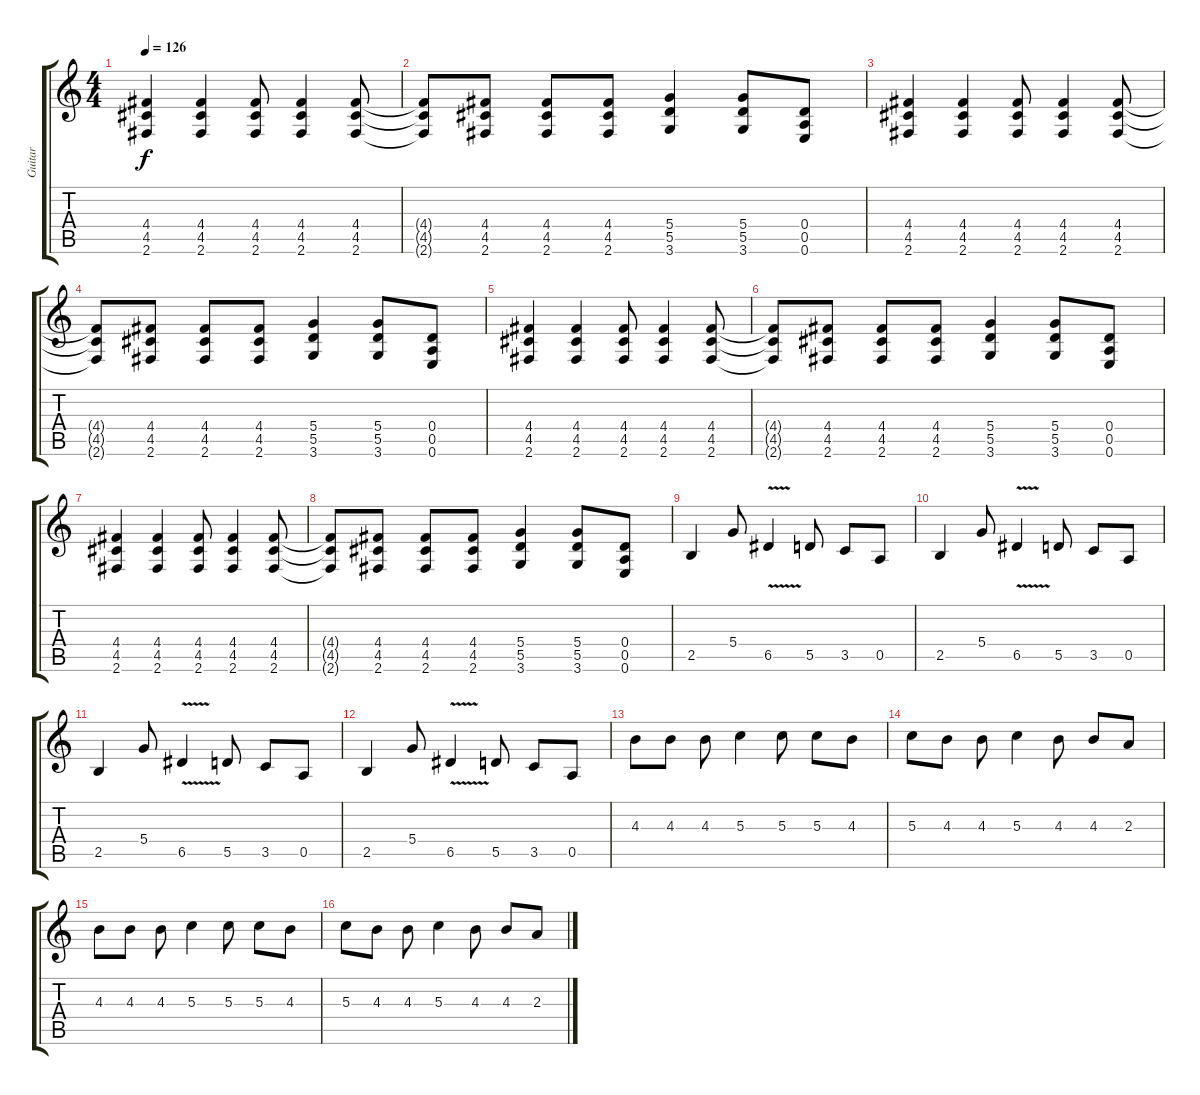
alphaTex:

\track ("Guitar" "Guitar") {instrument distortionguitar}
\staff {score tabs}
\tuning (E4 B3 G3 D3 A2 E2) {hide}
\ts (4 4)
\tempo 126
\clef g2
\ks c
(4.4 4.5 2.6).4{dy f} (4.4 4.5 2.6).4 (4.4 4.5 2.6).8 (4.4 4.5 2.6).4 (4.4 4.5 2.6).8 |
(4.4{t} 4.5{t} 2.6{t}).8 (4.4 4.5 2.6).8 (4.4 4.5 2.6).8 (4.4 4.5 2.6).8 (5.4 5.5 3.6).4 (5.4 5.5 3.6).8 (0.4 0.5 0.6).8 |
(4.4 4.5 2.6).4 (4.4 4.5 2.6).4 (4.4 4.5 2.6).8 (4.4 4.5 2.6).4 (4.4 4.5 2.6).8 |
(4.4{t} 4.5{t} 2.6{t}).8 (4.4 4.5 2.6).8 (4.4 4.5 2.6).8 (4.4 4.5 2.6).8 (5.4 5.5 3.6).4 (5.4 5.5 3.6).8 (0.4 0.5 0.6).8 |
(4.4 4.5 2.6).4 (4.4 4.5 2.6).4 (4.4 4.5 2.6).8 (4.4 4.5 2.6).4 (4.4 4.5 2.6).8 |
(4.4{t} 4.5{t} 2.6{t}).8 (4.4 4.5 2.6).8 (4.4 4.5 2.6).8 (4.4 4.5 2.6).8 (5.4 5.5 3.6).4 (5.4 5.5 3.6).8 (0.4 0.5 0.6).8 |
(4.4 4.5 2.6).4 (4.4 4.5 2.6).4 (4.4 4.5 2.6).8 (4.4 4.5 2.6).4 (4.4 4.5 2.6).8 |
(4.4{t} 4.5{t} 2.6{t}).8 (4.4 4.5 2.6).8 (4.4 4.5 2.6).8 (4.4 4.5 2.6).8 (5.4 5.5 3.6).4 (5.4 5.5 3.6).8 (0.4 0.5 0.6).8 |
2.5.4 5.4.8 6.5{v}.4 5.5.8 3.5.8 0.5.8 |
2.5.4 5.4.8 6.5{v}.4 5.5.8 3.5.8 0.5.8 |
2.5.4 5.4.8 6.5{v}.4 5.5.8 3.5.8 0.5.8 |
2.5.4 5.4.8 6.5{v}.4 5.5.8 3.5.8 0.5.8 |
4.3.8 4.3.8 4.3.8 5.3.4 5.3.8 5.3.8 4.3.8 |
5.3.8 4.3.8 4.3.8 5.3.4 4.3.8 4.3.8 2.3.8 |
4.3.8 4.3.8 4.3.8 5.3.4 5.3.8 5.3.8 4.3.8 |
5.3.8 4.3.8 4.3.8 5.3.4 4.3.8 4.3.8 2.3.8
